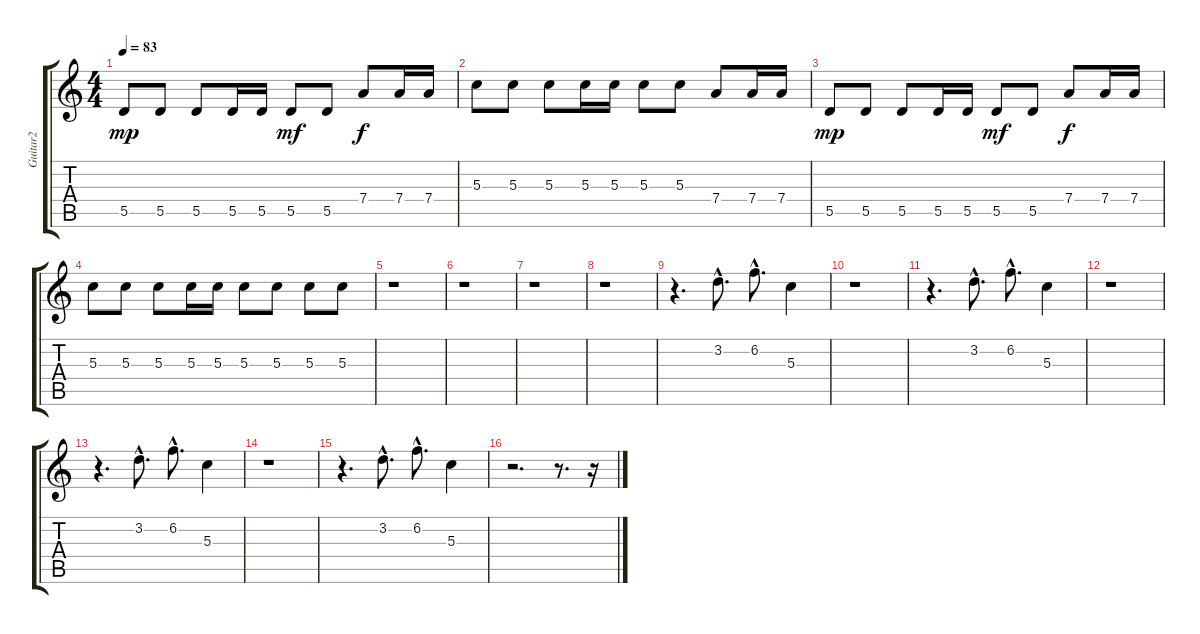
\track ("Guitar2" "Guitar2") {instrument acousticguitarsteel}
\staff {score tabs}
\tuning (E4 B3 G3 D3 A2 E2) {hide}
\ts (4 4)
\tempo 83
\clef g2
\ks c
5.5.8{dy mp} 5.5.8 5.5.8 5.5.16 5.5.16 5.5.8{dy mf} 5.5.8 7.4.8{dy f} 7.4.16 7.4.16 |
5.3.8 5.3.8 5.3.8 5.3.16 5.3.16 5.3.8 5.3.8 7.4.8 7.4.16 7.4.16 |
5.5.8{dy mp} 5.5.8 5.5.8 5.5.16 5.5.16 5.5.8{dy mf} 5.5.8 7.4.8{dy f} 7.4.16 7.4.16 |
5.3.8 5.3.8 5.3.8 5.3.16 5.3.16 5.3.8 5.3.8 5.3.8 5.3.8 |
r.1 |
r.1 |
r.1 |
r.1 |
r.4{d instrument distortionguitar} 3.2{hac}.8{d} 6.2{hac}.8{d} 5.3.4 |
r.1 |
r.4{d} 3.2{hac}.8{d} 6.2{hac}.8{d} 5.3.4 |
r.1 |
r.4{d} 3.2{hac}.8{d} 6.2{hac}.8{d} 5.3.4 |
r.1 |
r.4{d} 3.2{hac}.8{d} 6.2{hac}.8{d} 5.3.4 |
r.2{d} r.8{d} r.16{balance 0}
